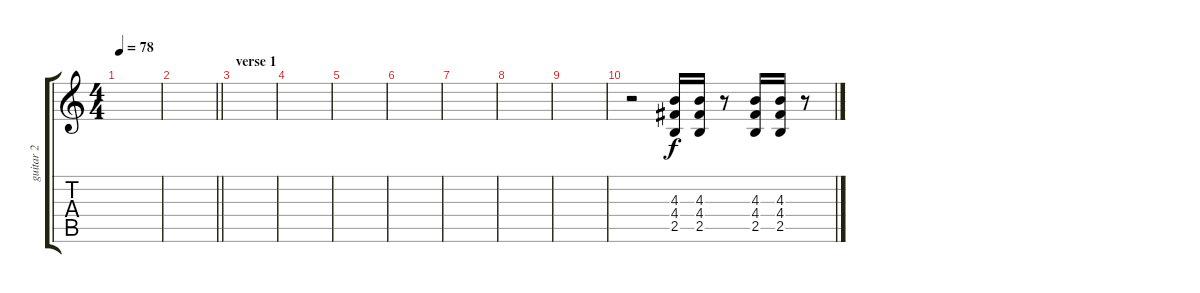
\track ("guitar 2" "guitar 2") {instrument overdrivenguitar}
\staff {score tabs}
\tuning (E4 B3 G3 D3 A2 E2) {hide}
\ts (4 4)
\tempo 78
\clef g2
\ks c
|
\barLineRight lightlight
|
\section ("" "verse 1")
|
|
|
|
|
|
|
r.2 (4.3 4.4 2.5).16 (4.3 4.4 2.5).16 r.8 (4.3 4.4 2.5).16 (4.3 4.4 2.5).16 r.8
